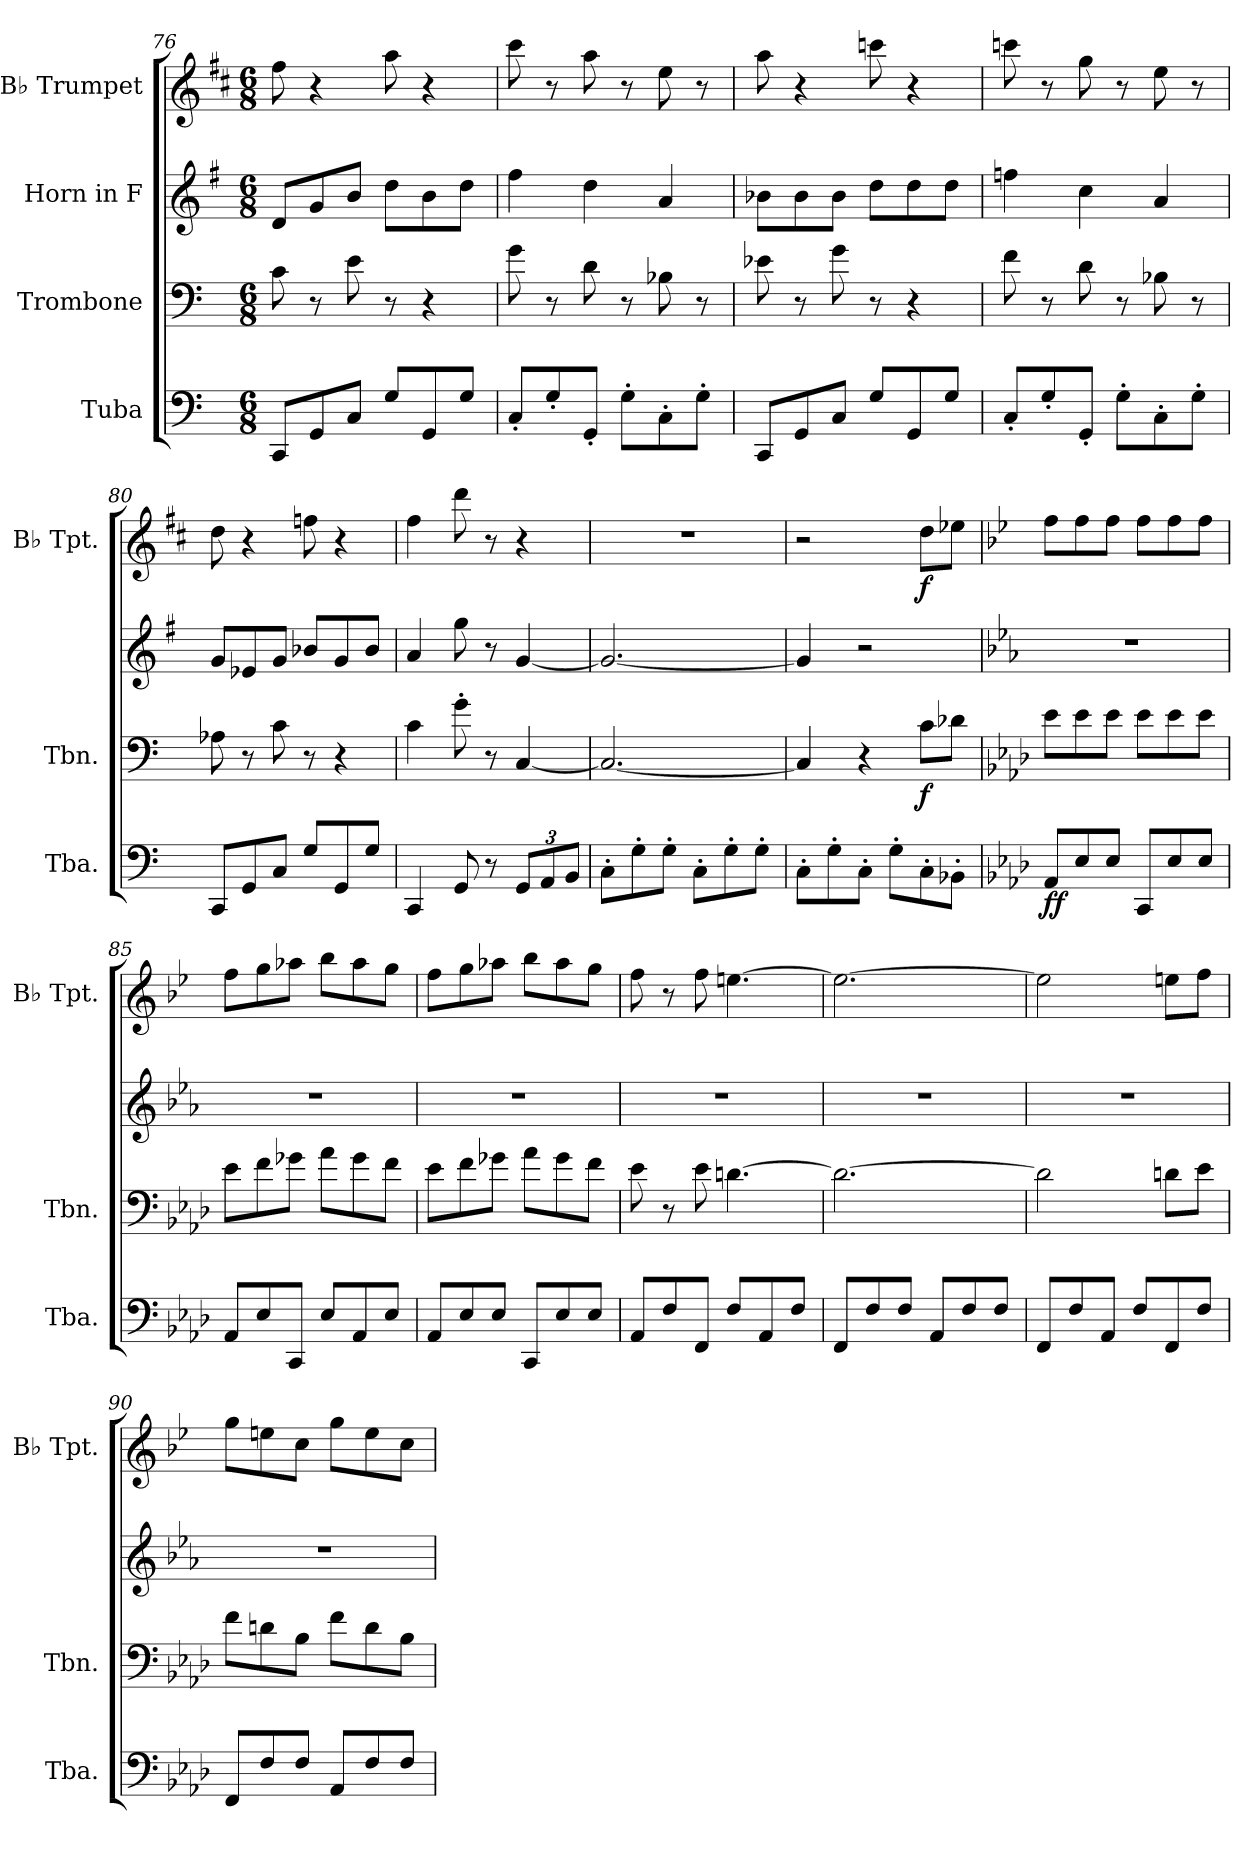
**kern	**dynam	**kern	**dynam	**kern	**kern	**dynam
*part4	*part4	*part3	*part3	*part2	*part1	*part1
*staff4	*staff4	*staff3	*staff3	*staff2	*staff1	*staff1
*I"Tuba	*	*I"Trombone	*	*I"Horn in F	*I"B♭ Trumpet	*
*I'Tba.	*	*I'Tbn.	*	*	*I'B♭ Tpt.	*
!!LO:LB:g=z
*clefF4	*	*clefF4	*	*clefG2	*clefG2	*
*	*	*	*	*ITrd4c7	*ITrd1c2	*
*k[]	*	*k[]	*	*k[]	*k[]	*
*M6/8	*	*M6/8	*	*M6/8	*M6/8	*
=76	=76	=76	=76	=76	=76	=76
8CC/L	.	8c\	.	8G/L	8ee\	.
8GG/	.	8r	.	8c/	4r	.
8C/J	.	8e\	.	8e/J	.	.
8G/L	.	8r	.	8g\L	8gg\	.
8GG/	.	4r	.	8e\	4r	.
8G/J	.	.	.	8g\J	.	.
=77	=77	=77	=77	=77	=77	=77
8C'/L	.	8g\	.	4b\	8bb\	.
8G'/	.	8r	.	.	8r	.
8GG'/J	.	8d\	.	4g\	8gg\	.
8G'\L	.	8r	.	.	8r	.
8C'\	.	8B-X\	.	4d/	8dd\	.
8G'\J	.	8r	.	.	8r	.
=78	=78	=78	=78	=78	=78	=78
8CC/L	.	8e-X\	.	8e-X\L	8gg\	.
8GG/	.	8r	.	8e-\	4r	.
8C/J	.	8g\	.	8e-\J	.	.
8G/L	.	8r	.	8g\L	8bb-X\	.
8GG/	.	4r	.	8g\	4r	.
8G/J	.	.	.	8g\J	.	.
=79	=79	=79	=79	=79	=79	=79
8C'/L	.	8f\	.	4b-X\	8bb-X\	.
8G'/	.	8r	.	.	8r	.
8GG'/J	.	8d\	.	4f\	8ff\	.
8G'\L	.	8r	.	.	8r	.
8C'\	.	8B-X\	.	4d/	8dd\	.
8G'\J	.	8r	.	.	8r	.
=80	=80	=80	=80	=80	=80	=80
8CC/L	.	8A-X\	.	8c/L	8cc\	.
8GG/	.	8r	.	8A-X/	4r	.
8C/J	.	8c\	.	8c/J	.	.
8G/L	.	8r	.	8e-X/L	8ee-X\	.
8GG/	.	4r	.	8c/	4r	.
8G/J	.	.	.	8e-/J	.	.
=81	=81	=81	=81	=81	=81	=81
4CC/	.	4c\	.	4d/	4ee\	.
8GG/	.	8g'\	.	8cc\	8ccc\	.
8r	.	8r	.	8r	8r	.
*Xbrackettup	*	*	*	*	*	*
12GG/L	.	[4C/	.	[4c/	4r	.
12AA/	.	.	.	.	.	.
12BB/J	.	.	.	.	.	.
!!LO:LB:g=z
=82	=82	=82	=82	=82	=82	=82
8C'\L	.	2.C/_	.	2.c/_	2.r	.
8G'\	.	.	.	.	.	.
8G'\J	.	.	.	.	.	.
8C'\L	.	.	.	.	.	.
8G'\	.	.	.	.	.	.
8G'\J	.	.	.	.	.	.
=83	=83	=83	=83	=83	=83	=83
8C'\L	.	4C/]	.	4c/]	2r	.
8G'\	.	.	.	.	.	.
8C'\J	.	4r	.	2r	.	.
8G'\L	.	.	.	.	.	.
!	!	!	!LO:DY:b	!	!	!LO:DY:b
8C'\	.	8c\L	f	.	8cc\L	f
8BB-X'\J	.	8d-X\J	.	.	8dd-X\J	.
=84	=84	=84	=84	=84	=84	=84
*k[b-e-a-d-]	*	*k[b-e-a-d-]	*	*k[b-e-a-d-]	*k[b-e-a-d-]	*
!	!LO:DY:b	!	!	!	!	!
8AA-/L	ff	8e-\L	.	2.r	8ee-\L	.
8E-/	.	8e-\	.	.	8ee-\	.
8E-/J	.	8e-\J	.	.	8ee-\J	.
8CC/L	.	8e-\L	.	.	8ee-\L	.
8E-/	.	8e-\	.	.	8ee-\	.
8E-/J	.	8e-\J	.	.	8ee-\J	.
=85	=85	=85	=85	=85	=85	=85
8AA-/L	.	8e-\L	.	2.r	8ee-\L	.
8E-/	.	8f\	.	.	8ff\	.
8CC/J	.	8g-X\J	.	.	8gg-X\J	.
8E-/L	.	8a-\L	.	.	8aa-\L	.
8AA-/	.	8g-\	.	.	8gg-\	.
8E-/J	.	8f\J	.	.	8ff\J	.
=86	=86	=86	=86	=86	=86	=86
8AA-/L	.	8e-\L	.	2.r	8ee-\L	.
8E-/	.	8f\	.	.	8ff\	.
8E-/J	.	8g-X\J	.	.	8gg-X\J	.
8CC/L	.	8a-\L	.	.	8aa-\L	.
8E-/	.	8g-\	.	.	8gg-\	.
8E-/J	.	8f\J	.	.	8ff\J	.
!!LO:PB:g=z
=87	=87	=87	=87	=87	=87	=87
8AA-/L	.	8e-\	.	2.r	8ee-\	.
8F/	.	8r	.	.	8r	.
8FF/J	.	8e-\	.	.	8ee-\	.
8F/L	.	[4.dn\	.	.	[4.ddn\	.
8AA-/	.	.	.	.	.	.
8F/J	.	.	.	.	.	.
=88	=88	=88	=88	=88	=88	=88
8FF/L	.	2.d\_	.	2.r	2.dd\_	.
8F/	.	.	.	.	.	.
8F/J	.	.	.	.	.	.
8AA-/L	.	.	.	.	.	.
8F/	.	.	.	.	.	.
8F/J	.	.	.	.	.	.
=89	=89	=89	=89	=89	=89	=89
8FF/L	.	2d\]	.	2.r	2dd\]	.
8F/	.	.	.	.	.	.
8AA-/J	.	.	.	.	.	.
8F/L	.	.	.	.	.	.
8FF/	.	8dn\L	.	.	8ddn\L	.
8F/J	.	8e-\J	.	.	8ee-\J	.
=90	=90	=90	=90	=90	=90	=90
8FF/L	.	8f\L	.	2.r	8ff\L	.
8F/	.	8dn\	.	.	8ddn\	.
8F/J	.	8B-\J	.	.	8b-\J	.
8AA-/L	.	8f\L	.	.	8ff\L	.
8F/	.	8d\	.	.	8dd\	.
8F/J	.	8B-\J	.	.	8b-\J	.
=	=	=	=	=	=	=
*-	*-	*-	*-	*-	*-	*-
